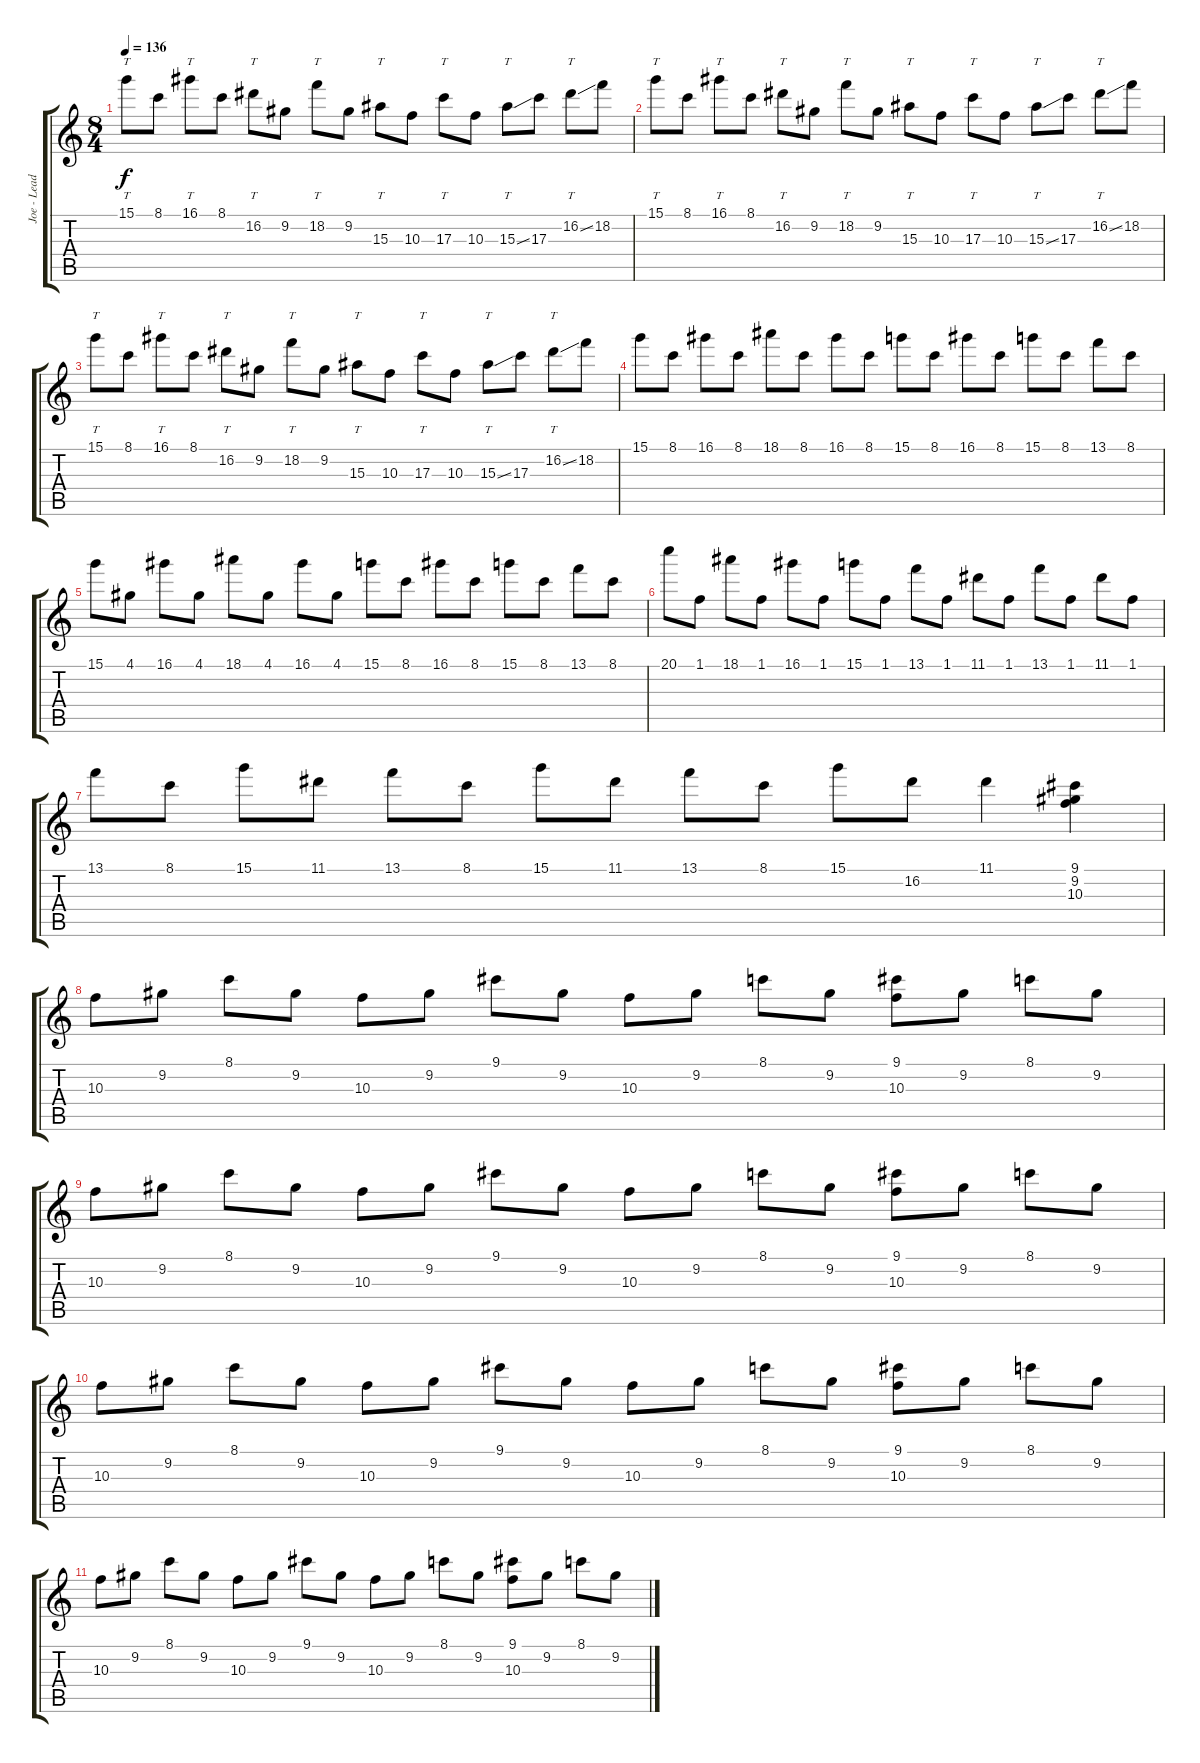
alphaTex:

\track ("Joe - Lead Guitar" "Joe - Lead") {instrument overdrivenguitar}
\staff {score tabs}
\tuning (E4 B3 G3 D3 A2 D2) {hide}
\ts (8 4)
\tempo 136
\clef g2
\ks c
15.1.8{tt dy f} 8.1.8 16.1.8{tt} 8.1.8 16.2.8{tt} 9.2.8 18.2.8{tt} 9.2.8 15.3.8{tt} 10.3.8 17.3.8{tt} 10.3.8 15.3{ss}.8{tt} 17.3.8 16.2{ss}.8{tt} 18.2.8 |
15.1.8{tt} 8.1.8 16.1.8{tt} 8.1.8 16.2.8{tt} 9.2.8 18.2.8{tt} 9.2.8 15.3.8{tt} 10.3.8 17.3.8{tt} 10.3.8 15.3{ss}.8{tt} 17.3.8 16.2{ss}.8{tt} 18.2.8 |
15.1.8{tt} 8.1.8 16.1.8{tt} 8.1.8 16.2.8{tt} 9.2.8 18.2.8{tt} 9.2.8 15.3.8{tt} 10.3.8 17.3.8{tt} 10.3.8 15.3{ss}.8{tt} 17.3.8 16.2{ss}.8{tt} 18.2.8 |
15.1.8 8.1.8 16.1.8 8.1.8 18.1.8 8.1.8 16.1.8 8.1.8 15.1.8 8.1.8 16.1.8 8.1.8 15.1.8 8.1.8 13.1.8 8.1.8 |
15.1.8 4.1.8 16.1.8 4.1.8 18.1.8 4.1.8 16.1.8 4.1.8 15.1.8 8.1.8 16.1.8 8.1.8 15.1.8 8.1.8 13.1.8 8.1.8 |
20.1.8 1.1.8 18.1.8 1.1.8 16.1.8 1.1.8 15.1.8 1.1.8 13.1.8 1.1.8 11.1.8 1.1.8 13.1.8 1.1.8 11.1.8 1.1.8 |
13.1.8 8.1.8 15.1.8 11.1.8 13.1.8 8.1.8 15.1.8 11.1.8 13.1.8 8.1.8 15.1.8 16.2.8 11.1.4 (9.1 9.2 10.3).4 |
10.3.8{volume 8} 9.2.8 8.1.8 9.2.8 10.3.8 9.2.8 9.1.8 9.2.8 10.3.8 9.2.8 8.1.8 9.2.8 (9.1 10.3).8 9.2.8 8.1.8 9.2.8 |
10.3.8 9.2.8 8.1.8 9.2.8 10.3.8 9.2.8 9.1.8 9.2.8 10.3.8 9.2.8 8.1.8 9.2.8 (9.1 10.3).8 9.2.8 8.1.8 9.2.8 |
10.3.8{volume 0} 9.2.8 8.1.8 9.2.8 10.3.8 9.2.8 9.1.8 9.2.8 10.3.8 9.2.8 8.1.8 9.2.8 (9.1 10.3).8 9.2.8 8.1.8 9.2.8 |
10.3.8 9.2.8 8.1.8 9.2.8 10.3.8 9.2.8 9.1.8 9.2.8 10.3.8 9.2.8 8.1.8 9.2.8 (9.1 10.3).8 9.2.8 8.1.8 9.2.8
